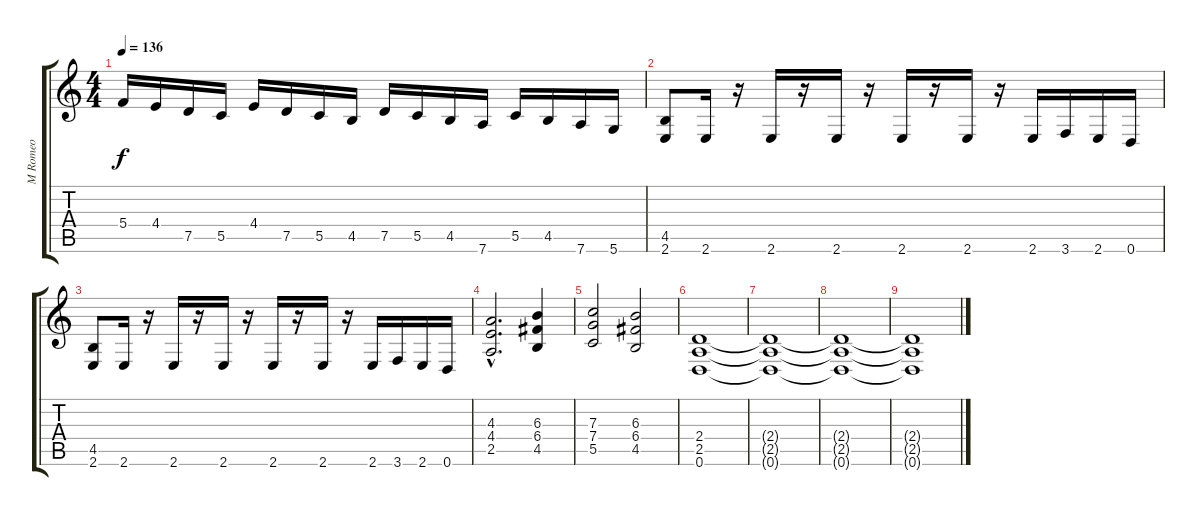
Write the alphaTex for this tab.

\track ("M Romeo" "M Romeo") {instrument overdrivenguitar}
\staff {score tabs}
\tuning (D4 A3 F3 C3 G2 D2) {hide}
\ts (4 4)
\tempo 136
\clef g2
\ks c
5.4.16{dy f} 4.4.16 7.5.16 5.5.16 4.4.16 7.5.16 5.5.16 4.5.16 7.5.16 5.5.16 4.5.16 7.6.16 5.5.16 4.5.16 7.6.16 5.6.16 |
(4.5 2.6).8 2.6.16 r.16 2.6.16 r.16 2.6.16 r.16 2.6.16 r.16 2.6.16 r.16 2.6.16 3.6.16 2.6.16 0.6.16 |
(4.5 2.6).8 2.6.16 r.16 2.6.16 r.16 2.6.16 r.16 2.6.16 r.16 2.6.16 r.16 2.6.16 3.6.16 2.6.16 0.6.16 |
(4.3{hac} 4.4{hac} 2.5{hac}).2{d} (6.3 6.4 4.5).4 |
(7.3 7.4 5.5).2 (6.3 6.4 4.5).2 |
(2.4 2.5 0.6).1 |
(2.4{t} 2.5{t} 0.6{t}).1{volume 8} |
(2.4{t} 2.5{t} 0.6{t}).1{volume 4} |
(2.4{t} 2.5{t} 0.6{t}).1{volume 0}
